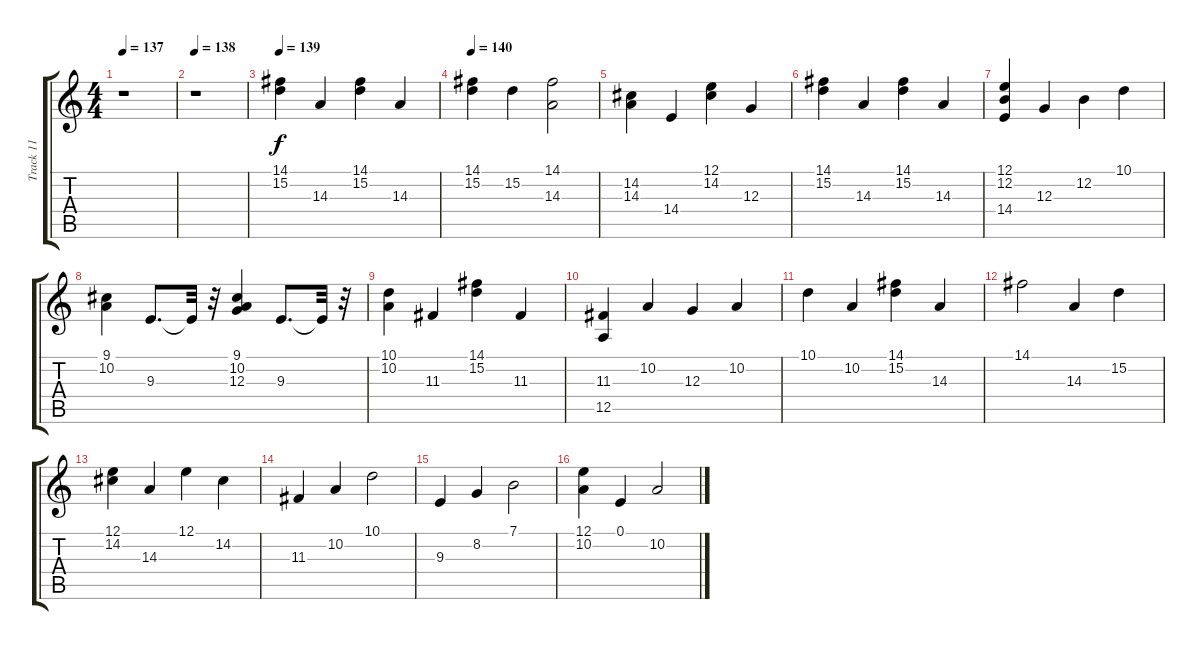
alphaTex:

\track ("Track 11" "Track 11") {instrument percussiveorgan}
\staff {score tabs}
\tuning (E4 B3 G3 D3 A2 E2) {hide}
\ts (4 4)
\tempo 137
\clef g2
\ks c
r.1{dy f} |
\tempo 138
r.1 |
\tempo 139
(14.1 15.2).4 14.3.4 (14.1 15.2).4 14.3.4 |
\tempo 140
(14.1 15.2).4 15.2.4 (14.1 14.3).2 |
(14.2 14.3).4 14.4.4 (12.1 14.2).4 12.3.4 |
(14.1 15.2).4 14.3.4 (14.1 15.2).4 14.3.4 |
(12.1 12.2 14.4).4 12.3.4 12.2.4 10.1.4 |
(9.1 10.2).4 9.3.8{d} 9.3{t}.32 r.32 (9.1 10.2 12.3).4 9.3.8{d} 9.3{t}.32 r.32 |
(10.1 10.2).4 11.3.4 (14.1 15.2).4 11.3.4 |
(11.3 12.5).4 10.2.4 12.3.4 10.2.4 |
10.1.4 10.2.4 (14.1 15.2).4 14.3.4 |
14.1.2 14.3.4 15.2.4 |
(12.1 14.2).4 14.3.4 12.1.4 14.2.4 |
11.3.4 10.2.4 10.1.2 |
9.3.4 8.2.4 7.1.2 |
(12.1 10.2).4 0.1.4 10.2.2
